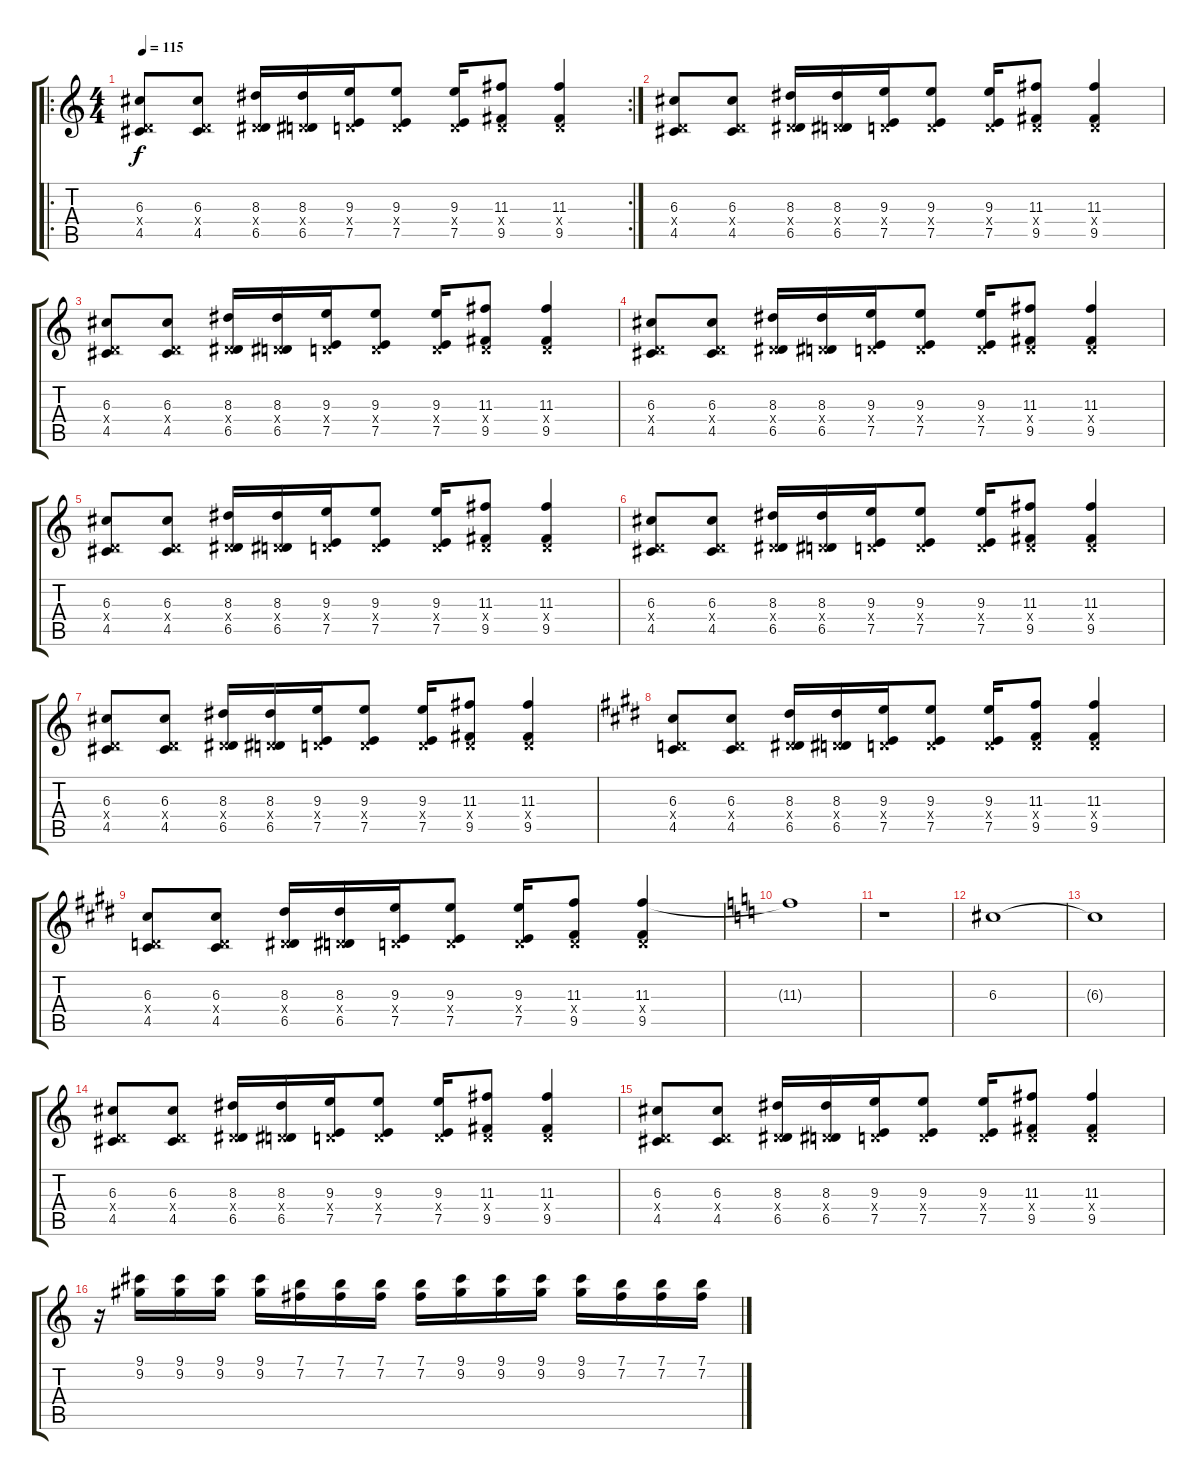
\track "" {instrument overdrivenguitar}
\staff {score tabs}
\tuning (E4 B3 G3 D3 A2 E2) {hide}
\ro
\rc 2
\ts (4 4)
\tempo 115
\clef g2
\ks c
(6.3 0.4{x} 4.5).8{dy f instrument overdrivenguitar} (6.3 0.4{x} 4.5).8 (8.3 0.4{x} 6.5).16 (8.3 0.4{x} 6.5).16 (9.3 0.4{x} 7.5).16 (9.3 0.4{x} 7.5).8 (9.3 0.4{x} 7.5).16 (11.3 0.4{x} 9.5).8 (11.3 0.4{x} 9.5).4 |
(6.3 0.4{x} 4.5).8 (6.3 0.4{x} 4.5).8 (8.3 0.4{x} 6.5).16 (8.3 0.4{x} 6.5).16 (9.3 0.4{x} 7.5).16 (9.3 0.4{x} 7.5).8 (9.3 0.4{x} 7.5).16 (11.3 0.4{x} 9.5).8 (11.3 0.4{x} 9.5).4 |
(6.3 0.4{x} 4.5).8 (6.3 0.4{x} 4.5).8 (8.3 0.4{x} 6.5).16 (8.3 0.4{x} 6.5).16 (9.3 0.4{x} 7.5).16 (9.3 0.4{x} 7.5).8 (9.3 0.4{x} 7.5).16 (11.3 0.4{x} 9.5).8 (11.3 0.4{x} 9.5).4 |
(6.3 0.4{x} 4.5).8 (6.3 0.4{x} 4.5).8 (8.3 0.4{x} 6.5).16 (8.3 0.4{x} 6.5).16 (9.3 0.4{x} 7.5).16 (9.3 0.4{x} 7.5).8 (9.3 0.4{x} 7.5).16 (11.3 0.4{x} 9.5).8 (11.3 0.4{x} 9.5).4 |
(6.3 0.4{x} 4.5).8 (6.3 0.4{x} 4.5).8 (8.3 0.4{x} 6.5).16 (8.3 0.4{x} 6.5).16 (9.3 0.4{x} 7.5).16 (9.3 0.4{x} 7.5).8 (9.3 0.4{x} 7.5).16 (11.3 0.4{x} 9.5).8 (11.3 0.4{x} 9.5).4 |
(6.3 0.4{x} 4.5).8 (6.3 0.4{x} 4.5).8 (8.3 0.4{x} 6.5).16 (8.3 0.4{x} 6.5).16 (9.3 0.4{x} 7.5).16 (9.3 0.4{x} 7.5).8 (9.3 0.4{x} 7.5).16 (11.3 0.4{x} 9.5).8 (11.3 0.4{x} 9.5).4 |
(6.3 0.4{x} 4.5).8 (6.3 0.4{x} 4.5).8 (8.3 0.4{x} 6.5).16 (8.3 0.4{x} 6.5).16 (9.3 0.4{x} 7.5).16 (9.3 0.4{x} 7.5).8 (9.3 0.4{x} 7.5).16 (11.3 0.4{x} 9.5).8 (11.3 0.4{x} 9.5).4 |
\ks e
(6.3 0.4{x} 4.5).8 (6.3 0.4{x} 4.5).8 (8.3 0.4{x} 6.5).16 (8.3 0.4{x} 6.5).16 (9.3 0.4{x} 7.5).16 (9.3 0.4{x} 7.5).8 (9.3 0.4{x} 7.5).16 (11.3 0.4{x} 9.5).8 (11.3 0.4{x} 9.5).4 |
(6.3 0.4{x} 4.5).8 (6.3 0.4{x} 4.5).8 (8.3 0.4{x} 6.5).16 (8.3 0.4{x} 6.5).16 (9.3 0.4{x} 7.5).16 (9.3 0.4{x} 7.5).8 (9.3 0.4{x} 7.5).16 (11.3 0.4{x} 9.5).8 (11.3 0.4{x} 9.5).4 |
\ks c
11.3{t}.1 |
r.1 |
6.3.1 |
6.3{t}.1 |
(6.3 0.4{x} 4.5).8 (6.3 0.4{x} 4.5).8 (8.3 0.4{x} 6.5).16 (8.3 0.4{x} 6.5).16 (9.3 0.4{x} 7.5).16 (9.3 0.4{x} 7.5).8 (9.3 0.4{x} 7.5).16 (11.3 0.4{x} 9.5).8 (11.3 0.4{x} 9.5).4 |
(6.3 0.4{x} 4.5).8 (6.3 0.4{x} 4.5).8 (8.3 0.4{x} 6.5).16 (8.3 0.4{x} 6.5).16 (9.3 0.4{x} 7.5).16 (9.3 0.4{x} 7.5).8 (9.3 0.4{x} 7.5).16 (11.3 0.4{x} 9.5).8 (11.3 0.4{x} 9.5).4 |
r.16 (9.1 9.2).16 (9.1 9.2).16 (9.1 9.2).16 (9.1 9.2).16 (7.1 7.2).16 (7.1 7.2).16 (7.1 7.2).16 (7.1 7.2).16 (9.1 9.2).16 (9.1 9.2).16 (9.1 9.2).16 (9.1 9.2).16 (7.1 7.2).16 (7.1 7.2).16 (7.1 7.2).16
